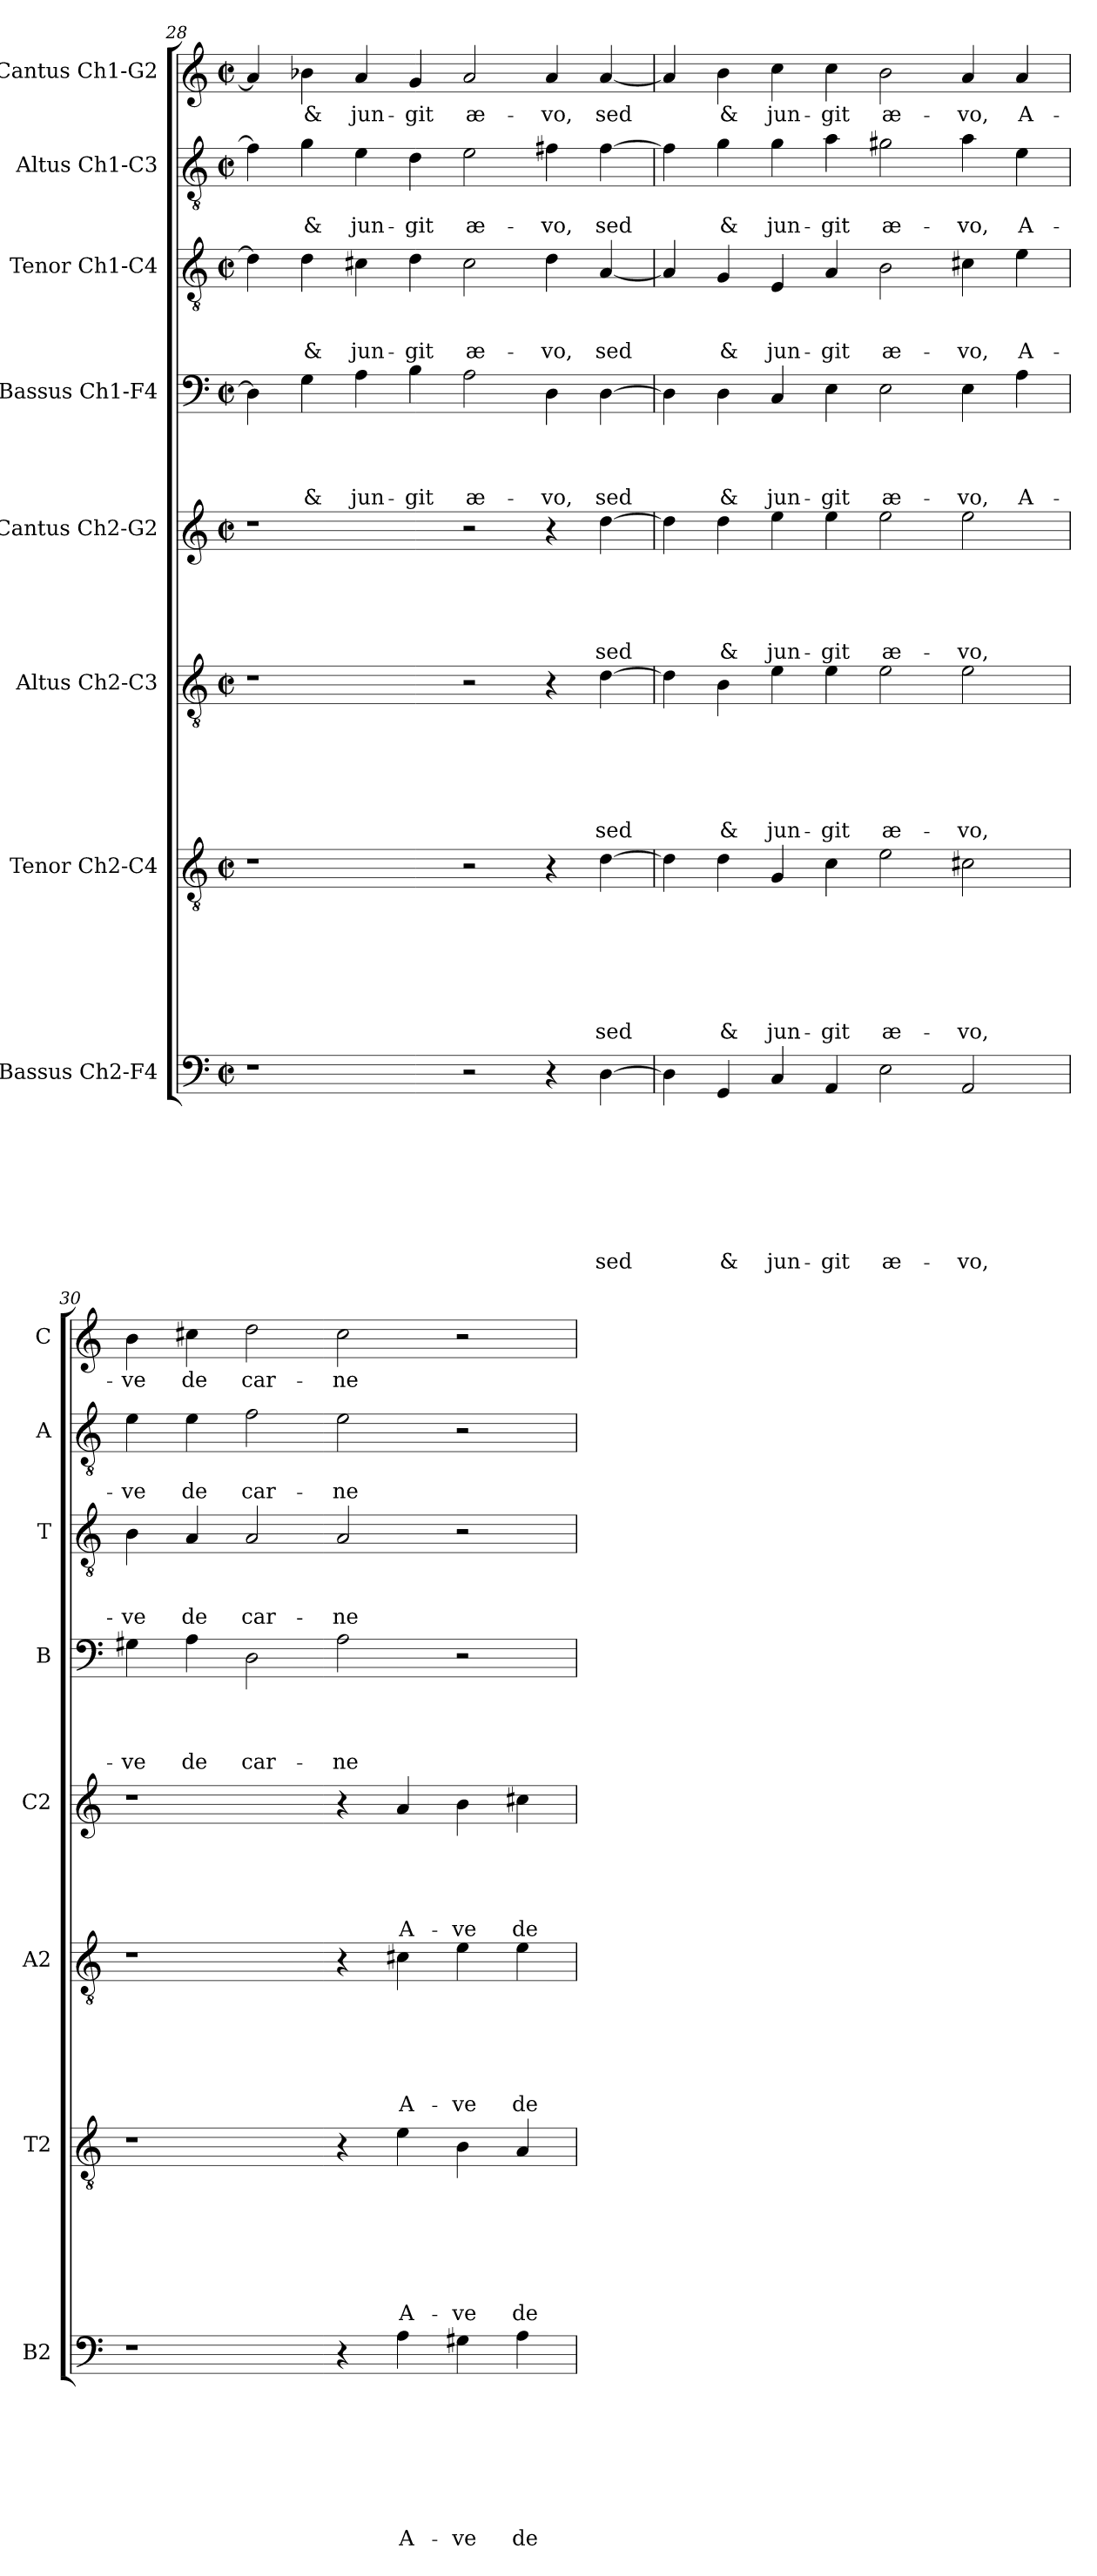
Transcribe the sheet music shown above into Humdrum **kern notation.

**kern	**text	**text	**text	**text	**text	**text	**text	**text	**kern	**text	**text	**text	**text	**text	**text	**text	**kern	**text	**text	**text	**text	**text	**text	**kern	**text	**text	**text	**text	**text	**kern	**text	**text	**text	**text	**kern	**text	**text	**text	**kern	**text	**text	**kern	**text
*part8	*part8	*part8	*part8	*part8	*part8	*part8	*part8	*part8	*part7	*part7	*part7	*part7	*part7	*part7	*part7	*part7	*part6	*part6	*part6	*part6	*part6	*part6	*part6	*part5	*part5	*part5	*part5	*part5	*part5	*part4	*part4	*part4	*part4	*part4	*part3	*part3	*part3	*part3	*part2	*part2	*part2	*part1	*part1
*staff8	*staff8	*staff8	*staff8	*staff8	*staff8	*staff8	*staff8	*staff8	*staff7	*staff7	*staff7	*staff7	*staff7	*staff7	*staff7	*staff7	*staff6	*staff6	*staff6	*staff6	*staff6	*staff6	*staff6	*staff5	*staff5	*staff5	*staff5	*staff5	*staff5	*staff4	*staff4	*staff4	*staff4	*staff4	*staff3	*staff3	*staff3	*staff3	*staff2	*staff2	*staff2	*staff1	*staff1
*I"Bassus Ch2-F4	*	*	*	*	*	*	*	*	*I"Tenor Ch2-C4	*	*	*	*	*	*	*	*I"Altus Ch2-C3	*	*	*	*	*	*	*I"Cantus Ch2-G2	*	*	*	*	*	*I"Bassus Ch1-F4	*	*	*	*	*I"Tenor Ch1-C4	*	*	*	*I"Altus Ch1-C3	*	*	*I"Cantus Ch1-G2	*
*I'B2	*	*	*	*	*	*	*	*	*I'T2	*	*	*	*	*	*	*	*I'A2	*	*	*	*	*	*	*I'C2	*	*	*	*	*	*I'B	*	*	*	*	*I'T	*	*	*	*I'A	*	*	*I'C	*
*clefF4	*	*	*	*	*	*	*	*	*clefGv2	*	*	*	*	*	*	*	*clefGv2	*	*	*	*	*	*	*clefG2	*	*	*	*	*	*clefF4	*	*	*	*	*clefGv2	*	*	*	*clefGv2	*	*	*clefG2	*
*k[]	*	*	*	*	*	*	*	*	*k[]	*	*	*	*	*	*	*	*k[]	*	*	*	*	*	*	*k[]	*	*	*	*	*	*k[]	*	*	*	*	*k[]	*	*	*	*k[]	*	*	*k[]	*
*C:	*	*	*	*	*	*	*	*	*C:	*	*	*	*	*	*	*	*C:	*	*	*	*	*	*	*C:	*	*	*	*	*	*C:	*	*	*	*	*C:	*	*	*	*C:	*	*	*C:	*
*M2/2	*	*	*	*	*	*	*	*	*M2/2	*	*	*	*	*	*	*	*M2/2	*	*	*	*	*	*	*M2/2	*	*	*	*	*	*M2/2	*	*	*	*	*M2/2	*	*	*	*M2/2	*	*	*M2/2	*
*met(c|)	*	*	*	*	*	*	*	*	*met(c|)	*	*	*	*	*	*	*	*met(c|)	*	*	*	*	*	*	*met(c|)	*	*	*	*	*	*met(c|)	*	*	*	*	*met(c|)	*	*	*	*met(c|)	*	*	*met(c|)	*
=28	=28	=28	=28	=28	=28	=28	=28	=28	=28	=28	=28	=28	=28	=28	=28	=28	=28	=28	=28	=28	=28	=28	=28	=28	=28	=28	=28	=28	=28	=28	=28	=28	=28	=28	=28	=28	=28	=28	=28	=28	=28	=28	=28
1r	.	.	.	.	.	.	.	.	1r	.	.	.	.	.	.	.	1r	.	.	.	.	.	.	1r	.	.	.	.	.	4D\]	.	.	.	.	4d\]	.	.	.	4f#\]	.	.	4a/]	.
!	!	!	!	!	!	!	!	!	!	!	!	!	!	!	!	!	!	!	!	!	!	!	!	!	!	!	!	!	!	!	!	!	!	!LO:LY:b	!	!	!	!LO:LY:b	!	!	!LO:LY:b	!	!LO:LY:b
.	.	.	.	.	.	.	.	.	.	.	.	.	.	.	.	.	.	.	.	.	.	.	.	.	.	.	.	.	.	4G\	.	.	.	&	4d\	.	.	&	4g\	.	&	4b-X\	&
!	!	!	!	!	!	!	!	!	!	!	!	!	!	!	!	!	!	!	!	!	!	!	!	!	!	!	!	!	!	!	!	!	!	!LO:LY:b	!	!	!	!LO:LY:b	!	!	!LO:LY:b	!	!LO:LY:b
.	.	.	.	.	.	.	.	.	.	.	.	.	.	.	.	.	.	.	.	.	.	.	.	.	.	.	.	.	.	4A\	.	.	.	jun-	4c#X\	.	.	jun-	4e\	.	jun-	4a/	jun-
!	!	!	!	!	!	!	!	!	!	!	!	!	!	!	!	!	!	!	!	!	!	!	!	!	!	!	!	!	!	!	!	!	!	!LO:LY:b	!	!	!	!LO:LY:b	!	!	!LO:LY:b	!	!LO:LY:b
.	.	.	.	.	.	.	.	.	.	.	.	.	.	.	.	.	.	.	.	.	.	.	.	.	.	.	.	.	.	4B\	.	.	.	-git	4d\	.	.	-git	4d\	.	-git	4g/	-git
!	!	!	!	!	!	!	!	!	!	!	!	!	!	!	!	!	!	!	!	!	!	!	!	!	!	!	!	!	!	!	!	!	!	!LO:LY:b	!	!	!	!LO:LY:b	!	!	!LO:LY:b	!	!LO:LY:b
2r	.	.	.	.	.	.	.	.	2r	.	.	.	.	.	.	.	2r	.	.	.	.	.	.	2r	.	.	.	.	.	2A\	.	.	.	æ-	2c#\	.	.	æ-	2e\	.	æ-	2a/	æ-
!	!	!	!	!	!	!	!	!	!	!	!	!	!	!	!	!	!	!	!	!	!	!	!	!	!	!	!	!	!	!	!	!	!	!LO:LY:b	!	!	!	!LO:LY:b	!	!	!LO:LY:b	!	!LO:LY:b
4r	.	.	.	.	.	.	.	.	4r	.	.	.	.	.	.	.	4r	.	.	.	.	.	.	4r	.	.	.	.	.	4D\	.	.	.	-vo,	4d\	.	.	-vo,	4f#X\	.	-vo,	4a/	-vo,
!	!	!	!	!	!	!	!	!LO:LY:b	!	!	!	!	!	!	!	!LO:LY:b	!	!	!	!	!	!	!LO:LY:b	!	!	!	!	!	!LO:LY:b	!	!	!	!	!LO:LY:b	!	!	!	!LO:LY:b	!	!	!LO:LY:b	!	!LO:LY:b
[4D\	.	.	.	.	.	.	.	sed	[4d\	.	.	.	.	.	.	sed	[4d\	.	.	.	.	.	sed	[4dd\	.	.	.	.	sed	[4D\	.	.	.	sed	[4A/	.	.	sed	[4f#\	.	sed	[4a/	sed
!!LO:LB:g=z
=29	=29	=29	=29	=29	=29	=29	=29	=29	=29	=29	=29	=29	=29	=29	=29	=29	=29	=29	=29	=29	=29	=29	=29	=29	=29	=29	=29	=29	=29	=29	=29	=29	=29	=29	=29	=29	=29	=29	=29	=29	=29	=29	=29
4D\]	.	.	.	.	.	.	.	.	4d\]	.	.	.	.	.	.	.	4d\]	.	.	.	.	.	.	4dd\]	.	.	.	.	.	4D\]	.	.	.	.	4A/]	.	.	.	4f#\]	.	.	4a/]	.
!	!	!	!	!	!	!	!	!LO:LY:b	!	!	!	!	!	!	!	!LO:LY:b	!	!	!	!	!	!	!LO:LY:b	!	!	!	!	!	!LO:LY:b	!	!	!	!	!LO:LY:b	!	!	!	!LO:LY:b	!	!	!LO:LY:b	!	!LO:LY:b
4GG/	.	.	.	.	.	.	.	&	4d\	.	.	.	.	.	.	&	4B\	.	.	.	.	.	&	4dd\	.	.	.	.	&	4D\	.	.	.	&	4G/	.	.	&	4g\	.	&	4b\	&
!	!	!	!	!	!	!	!	!LO:LY:b	!	!	!	!	!	!	!	!LO:LY:b	!	!	!	!	!	!	!LO:LY:b	!	!	!	!	!	!LO:LY:b	!	!	!	!	!LO:LY:b	!	!	!	!LO:LY:b	!	!	!LO:LY:b	!	!LO:LY:b
4C/	.	.	.	.	.	.	.	jun-	4G/	.	.	.	.	.	.	jun-	4e\	.	.	.	.	.	jun-	4ee\	.	.	.	.	jun-	4C/	.	.	.	jun-	4E/	.	.	jun-	4g\	.	jun-	4cc\	jun-
!	!	!	!	!	!	!	!	!LO:LY:b	!	!	!	!	!	!	!	!LO:LY:b	!	!	!	!	!	!	!LO:LY:b	!	!	!	!	!	!LO:LY:b	!	!	!	!	!LO:LY:b	!	!	!	!LO:LY:b	!	!	!LO:LY:b	!	!LO:LY:b
4AA/	.	.	.	.	.	.	.	-git	4c\	.	.	.	.	.	.	-git	4e\	.	.	.	.	.	-git	4ee\	.	.	.	.	-git	4E\	.	.	.	-git	4A/	.	.	-git	4a\	.	-git	4cc\	-git
!	!	!	!	!	!	!	!	!LO:LY:b	!	!	!	!	!	!	!	!LO:LY:b	!	!	!	!	!	!	!LO:LY:b	!	!	!	!	!	!LO:LY:b	!	!	!	!	!LO:LY:b	!	!	!	!LO:LY:b	!	!	!LO:LY:b	!	!LO:LY:b
2E\	.	.	.	.	.	.	.	æ-	2e\	.	.	.	.	.	.	æ-	2e\	.	.	.	.	.	æ-	2ee\	.	.	.	.	æ-	2E\	.	.	.	æ-	2B\	.	.	æ-	2g#X\	.	æ-	2b\	æ-
!	!	!	!	!	!	!	!	!LO:LY:b	!	!	!	!	!	!	!	!LO:LY:b	!	!	!	!	!	!	!LO:LY:b	!	!	!	!	!	!LO:LY:b	!	!	!	!	!LO:LY:b	!	!	!	!LO:LY:b	!	!	!LO:LY:b	!	!LO:LY:b
2AA/	.	.	.	.	.	.	.	-vo,	2c#X\	.	.	.	.	.	.	-vo,	2e\	.	.	.	.	.	-vo,	2ee\	.	.	.	.	-vo,	4E\	.	.	.	-vo,	4c#X\	.	.	-vo,	4a\	.	-vo,	4a/	-vo,
!	!	!	!	!	!	!	!	!	!	!	!	!	!	!	!	!	!	!	!	!	!	!	!	!	!	!	!	!	!	!	!	!	!	!LO:LY:b	!	!	!	!LO:LY:b	!	!	!LO:LY:b	!	!LO:LY:b
.	.	.	.	.	.	.	.	.	.	.	.	.	.	.	.	.	.	.	.	.	.	.	.	.	.	.	.	.	.	4A\	.	.	.	A-	4e\	.	.	A-	4e\	.	A-	4a/	A-
=30	=30	=30	=30	=30	=30	=30	=30	=30	=30	=30	=30	=30	=30	=30	=30	=30	=30	=30	=30	=30	=30	=30	=30	=30	=30	=30	=30	=30	=30	=30	=30	=30	=30	=30	=30	=30	=30	=30	=30	=30	=30	=30	=30
!	!	!	!	!	!	!	!	!	!	!	!	!	!	!	!	!	!	!	!	!	!	!	!	!	!	!	!	!	!	!	!	!	!	!LO:LY:b	!	!	!	!LO:LY:b	!	!	!LO:LY:b	!	!LO:LY:b
1r	.	.	.	.	.	.	.	.	1r	.	.	.	.	.	.	.	1r	.	.	.	.	.	.	1r	.	.	.	.	.	4G#X\	.	.	.	-ve	4B\	.	.	-ve	4e\	.	-ve	4b\	-ve
!	!	!	!	!	!	!	!	!	!	!	!	!	!	!	!	!	!	!	!	!	!	!	!	!	!	!	!	!	!	!	!	!	!	!LO:LY:b	!	!	!	!LO:LY:b	!	!	!LO:LY:b	!	!LO:LY:b
.	.	.	.	.	.	.	.	.	.	.	.	.	.	.	.	.	.	.	.	.	.	.	.	.	.	.	.	.	.	4A\	.	.	.	de	4A/	.	.	de	4e\	.	de	4cc#X\	de
!	!	!	!	!	!	!	!	!	!	!	!	!	!	!	!	!	!	!	!	!	!	!	!	!	!	!	!	!	!	!	!	!	!	!LO:LY:b	!	!	!	!LO:LY:b	!	!	!LO:LY:b	!	!LO:LY:b
.	.	.	.	.	.	.	.	.	.	.	.	.	.	.	.	.	.	.	.	.	.	.	.	.	.	.	.	.	.	2D\	.	.	.	car-	2A/	.	.	car-	2f\	.	car-	2dd\	car-
!	!	!	!	!	!	!	!	!	!	!	!	!	!	!	!	!	!	!	!	!	!	!	!	!	!	!	!	!	!	!	!	!	!	!LO:LY:b	!	!	!	!LO:LY:b	!	!	!LO:LY:b	!	!LO:LY:b
4r	.	.	.	.	.	.	.	.	4r	.	.	.	.	.	.	.	4r	.	.	.	.	.	.	4r	.	.	.	.	.	2A\	.	.	.	-ne	2A/	.	.	-ne	2e\	.	-ne	2cc#\	-ne
!	!	!	!	!	!	!	!	!LO:LY:b	!	!	!	!	!	!	!	!LO:LY:b	!	!	!	!	!	!	!LO:LY:b	!	!	!	!	!	!LO:LY:b	!	!	!	!	!	!	!	!	!	!	!	!	!	!
4A\	.	.	.	.	.	.	.	A-	4e\	.	.	.	.	.	.	A-	4c#X\	.	.	.	.	.	A-	4a/	.	.	.	.	A-	.	.	.	.	.	.	.	.	.	.	.	.	.	.
!	!	!	!	!	!	!	!	!LO:LY:b	!	!	!	!	!	!	!	!LO:LY:b	!	!	!	!	!	!	!LO:LY:b	!	!	!	!	!	!LO:LY:b	!	!	!	!	!	!	!	!	!	!	!	!	!	!
4G#X\	.	.	.	.	.	.	.	-ve	4B\	.	.	.	.	.	.	-ve	4e\	.	.	.	.	.	-ve	4b\	.	.	.	.	-ve	2r	.	.	.	.	2r	.	.	.	2r	.	.	2r	.
!	!	!	!	!	!	!	!	!LO:LY:b	!	!	!	!	!	!	!	!LO:LY:b	!	!	!	!	!	!	!LO:LY:b	!	!	!	!	!	!LO:LY:b	!	!	!	!	!	!	!	!	!	!	!	!	!	!
4A\	.	.	.	.	.	.	.	de	4A/	.	.	.	.	.	.	de	4e\	.	.	.	.	.	de	4cc#X\	.	.	.	.	de	.	.	.	.	.	.	.	.	.	.	.	.	.	.
=	=	=	=	=	=	=	=	=	=	=	=	=	=	=	=	=	=	=	=	=	=	=	=	=	=	=	=	=	=	=	=	=	=	=	=	=	=	=	=	=	=	=	=
*-	*-	*-	*-	*-	*-	*-	*-	*-	*-	*-	*-	*-	*-	*-	*-	*-	*-	*-	*-	*-	*-	*-	*-	*-	*-	*-	*-	*-	*-	*-	*-	*-	*-	*-	*-	*-	*-	*-	*-	*-	*-	*-	*-
